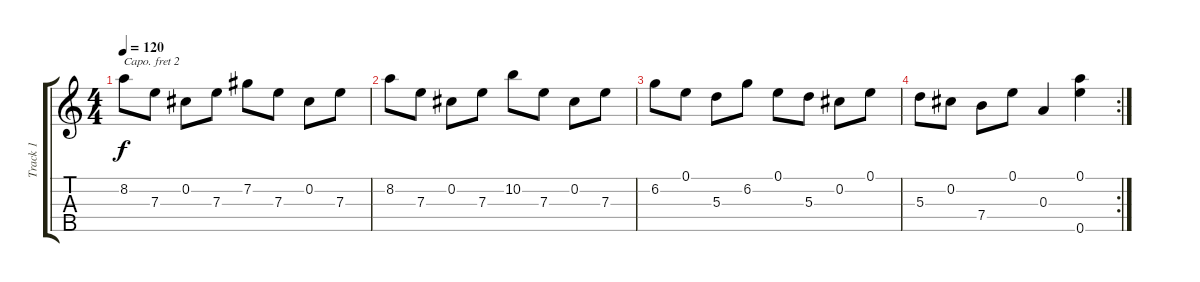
\track ("Track 1" "Track 1") {instrument banjo}
\staff {score tabs}
\capo 2
\tuning (D4 B3 G3 D3 G4) {hide}
\displaytranspose 12
\ts (4 4)
\tempo 120
\clef g2
\ks c
8.2.8{dy f} 7.3.8 0.2.8 7.3.8 7.2.8 7.3.8 0.2.8 7.3.8 |
8.2.8 7.3.8 0.2.8 7.3.8 10.2.8 7.3.8 0.2.8 7.3.8 |
6.2.8 0.1.8 5.3.8 6.2.8 0.1.8 5.3.8 0.2.8 0.1.8 |
\rc 2
5.3.8 0.2.8 7.4.8 0.1.8 0.3.4 (0.1 0.5).4
